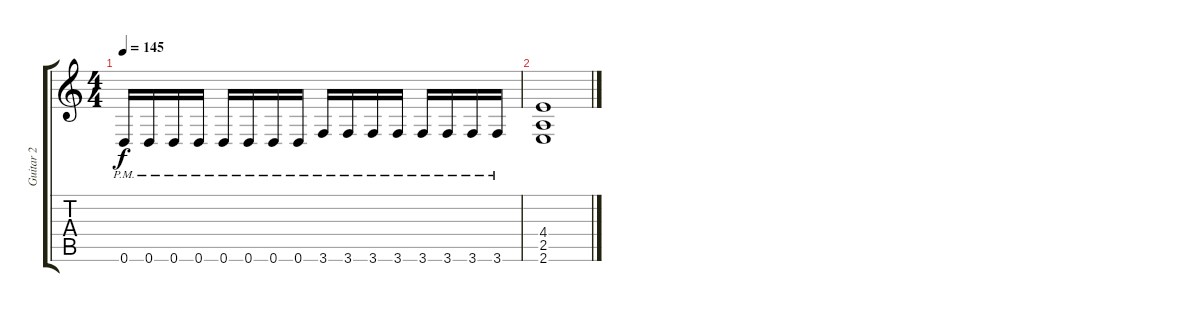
\track ("Guitar 2" "Guitar 2") {instrument distortionguitar}
\staff {score tabs}
\tuning (D4 A3 F3 C3 G2 D2) {hide}
\ts (4 4)
\tempo 145
\clef g2
\ks c
0.6{pm}.16{dy f} 0.6{pm}.16 0.6{pm}.16 0.6{pm}.16 0.6{pm}.16 0.6{pm}.16 0.6{pm}.16 0.6{pm}.16 3.6{pm}.16 3.6{pm}.16 3.6{pm}.16 3.6{pm}.16 3.6{pm}.16 3.6{pm}.16 3.6{pm}.16 3.6{pm}.16 |
(4.4 2.5 2.6).1
